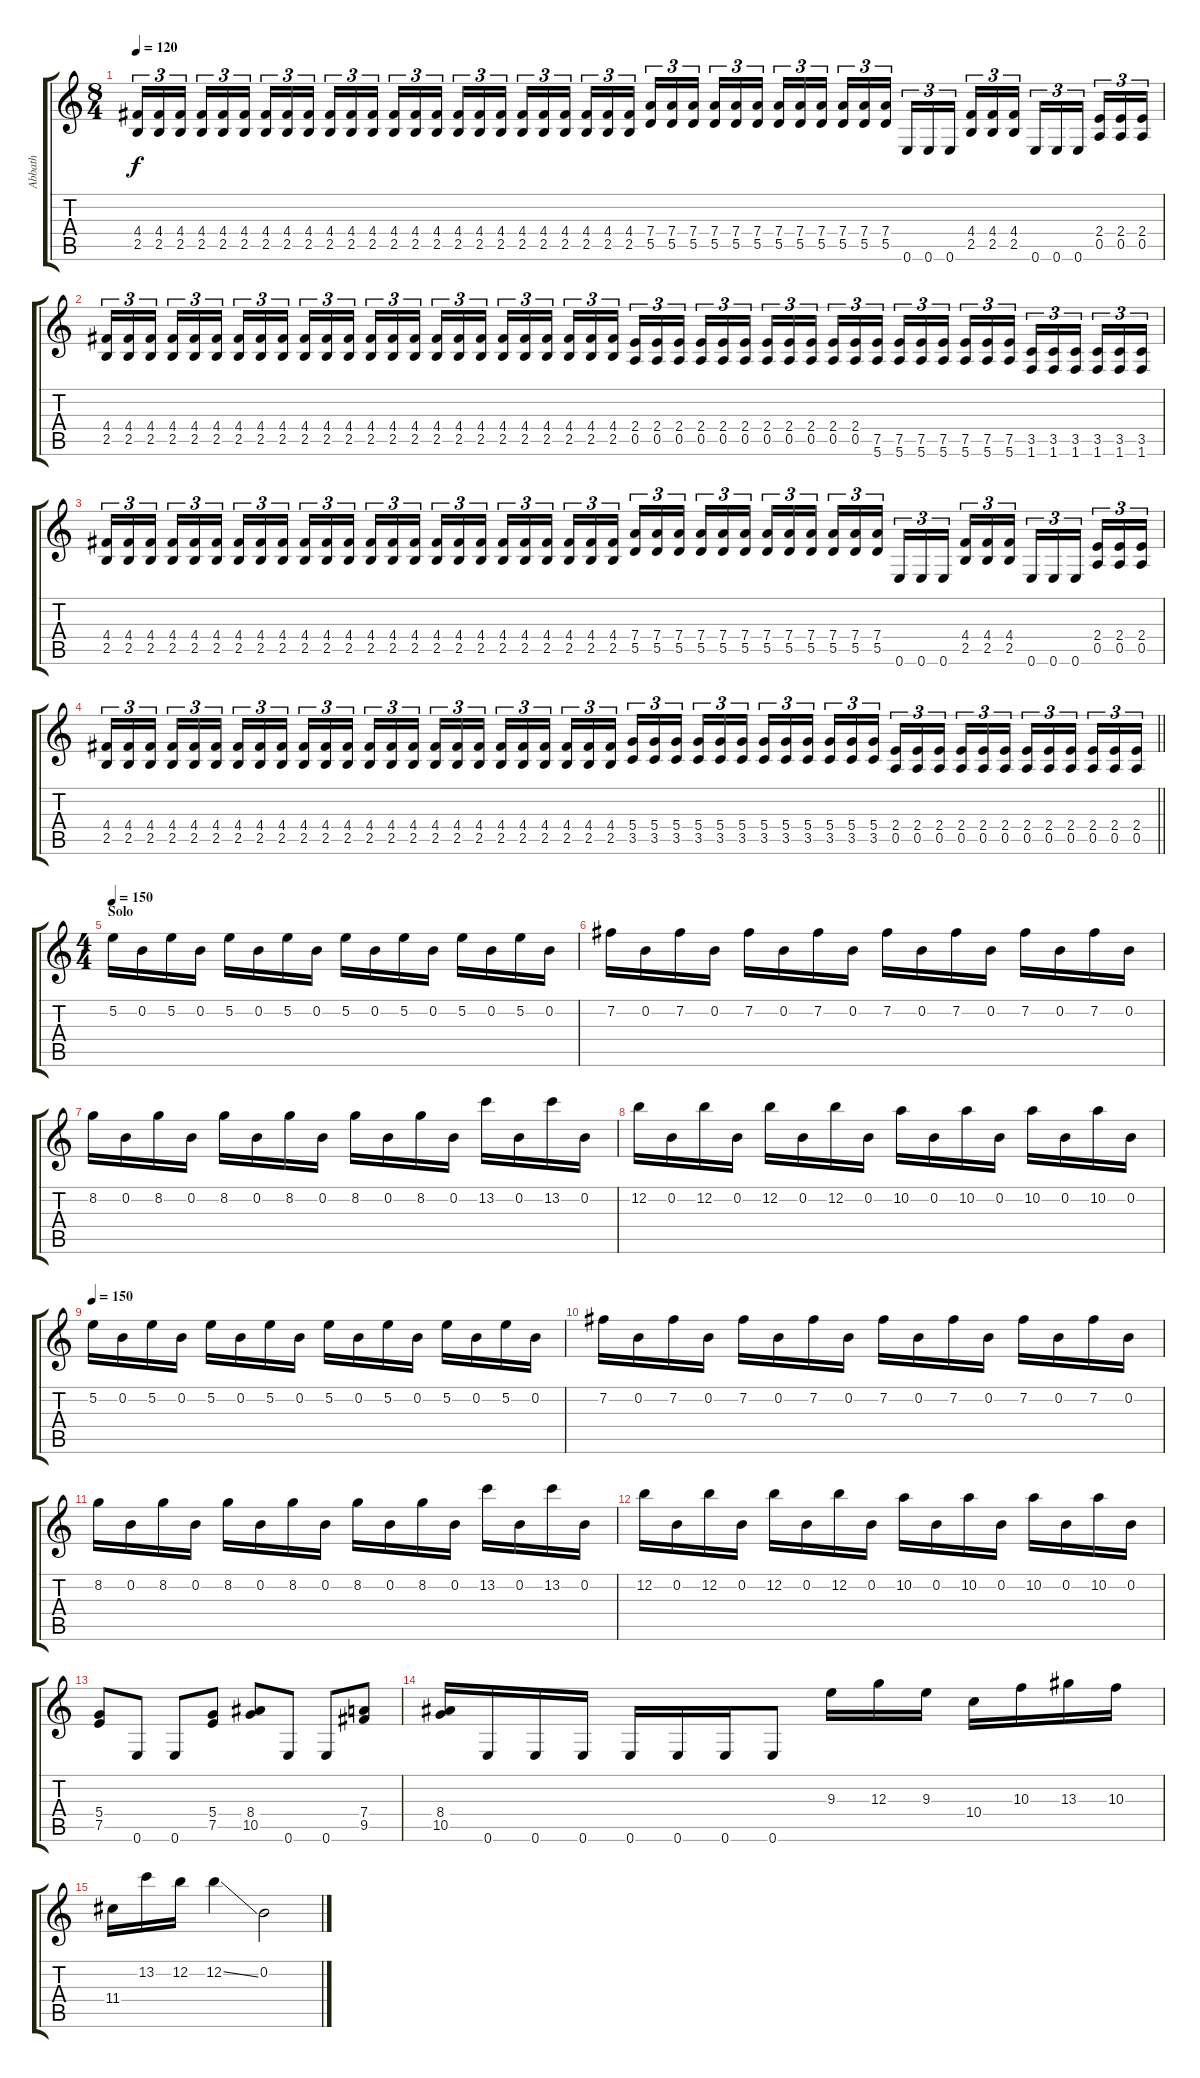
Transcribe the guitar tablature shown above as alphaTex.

\track ("Abbath" "Abbath") {instrument distortionguitar}
\staff {score tabs}
\tuning (E4 B3 G3 D3 A2 E2) {hide}
\ts (8 4)
\tempo 120
\clef g2
\ks c
(4.4 2.5).16{tu (3 2) dy f} (4.4 2.5).16{tu (3 2)} (4.4 2.5).16{tu (3 2) beam splitsecondary} (4.4 2.5).16{tu (3 2)} (4.4 2.5).16{tu (3 2)} (4.4 2.5).16{tu (3 2)} (4.4 2.5).16{tu (3 2)} (4.4 2.5).16{tu (3 2)} (4.4 2.5).16{tu (3 2) beam splitsecondary} (4.4 2.5).16{tu (3 2)} (4.4 2.5).16{tu (3 2)} (4.4 2.5).16{tu (3 2)} (4.4 2.5).16{tu (3 2)} (4.4 2.5).16{tu (3 2)} (4.4 2.5).16{tu (3 2) beam splitsecondary} (4.4 2.5).16{tu (3 2)} (4.4 2.5).16{tu (3 2)} (4.4 2.5).16{tu (3 2)} (4.4 2.5).16{tu (3 2)} (4.4 2.5).16{tu (3 2)} (4.4 2.5).16{tu (3 2) beam splitsecondary} (4.4 2.5).16{tu (3 2)} (4.4 2.5).16{tu (3 2)} (4.4 2.5).16{tu (3 2)} (7.4 5.5).16{tu (3 2)} (7.4 5.5).16{tu (3 2)} (7.4 5.5).16{tu (3 2) beam splitsecondary} (7.4 5.5).16{tu (3 2)} (7.4 5.5).16{tu (3 2)} (7.4 5.5).16{tu (3 2)} (7.4 5.5).16{tu (3 2)} (7.4 5.5).16{tu (3 2)} (7.4 5.5).16{tu (3 2) beam splitsecondary} (7.4 5.5).16{tu (3 2)} (7.4 5.5).16{tu (3 2)} (7.4 5.5).16{tu (3 2)} 0.6.16{tu (3 2)} 0.6.16{tu (3 2)} 0.6.16{tu (3 2) beam splitsecondary} (4.4 2.5).16{tu (3 2)} (4.4 2.5).16{tu (3 2)} (4.4 2.5).16{tu (3 2)} 0.6.16{tu (3 2)} 0.6.16{tu (3 2)} 0.6.16{tu (3 2) beam splitsecondary} (2.4 0.5).16{tu (3 2)} (2.4 0.5).16{tu (3 2)} (2.4 0.5).16{tu (3 2)} |
(4.4 2.5).16{tu (3 2)} (4.4 2.5).16{tu (3 2)} (4.4 2.5).16{tu (3 2) beam splitsecondary} (4.4 2.5).16{tu (3 2)} (4.4 2.5).16{tu (3 2)} (4.4 2.5).16{tu (3 2)} (4.4 2.5).16{tu (3 2)} (4.4 2.5).16{tu (3 2)} (4.4 2.5).16{tu (3 2) beam splitsecondary} (4.4 2.5).16{tu (3 2)} (4.4 2.5).16{tu (3 2)} (4.4 2.5).16{tu (3 2)} (4.4 2.5).16{tu (3 2)} (4.4 2.5).16{tu (3 2)} (4.4 2.5).16{tu (3 2) beam splitsecondary} (4.4 2.5).16{tu (3 2)} (4.4 2.5).16{tu (3 2)} (4.4 2.5).16{tu (3 2)} (4.4 2.5).16{tu (3 2)} (4.4 2.5).16{tu (3 2)} (4.4 2.5).16{tu (3 2) beam splitsecondary} (4.4 2.5).16{tu (3 2)} (4.4 2.5).16{tu (3 2)} (4.4 2.5).16{tu (3 2)} (2.4 0.5).16{tu (3 2)} (2.4 0.5).16{tu (3 2)} (2.4 0.5).16{tu (3 2) beam splitsecondary} (2.4 0.5).16{tu (3 2)} (2.4 0.5).16{tu (3 2)} (2.4 0.5).16{tu (3 2)} (2.4 0.5).16{tu (3 2)} (2.4 0.5).16{tu (3 2)} (2.4 0.5).16{tu (3 2) beam splitsecondary} (2.4 0.5).16{tu (3 2)} (2.4 0.5).16{tu (3 2)} (7.5 5.6).16{tu (3 2)} (7.5 5.6).16{tu (3 2)} (7.5 5.6).16{tu (3 2)} (7.5 5.6).16{tu (3 2) beam splitsecondary} (7.5 5.6).16{tu (3 2)} (7.5 5.6).16{tu (3 2)} (7.5 5.6).16{tu (3 2)} (3.5 1.6).16{tu (3 2)} (3.5 1.6).16{tu (3 2)} (3.5 1.6).16{tu (3 2) beam splitsecondary} (3.5 1.6).16{tu (3 2)} (3.5 1.6).16{tu (3 2)} (3.5 1.6).16{tu (3 2)} |
(4.4 2.5).16{tu (3 2)} (4.4 2.5).16{tu (3 2)} (4.4 2.5).16{tu (3 2) beam splitsecondary} (4.4 2.5).16{tu (3 2)} (4.4 2.5).16{tu (3 2)} (4.4 2.5).16{tu (3 2)} (4.4 2.5).16{tu (3 2)} (4.4 2.5).16{tu (3 2)} (4.4 2.5).16{tu (3 2) beam splitsecondary} (4.4 2.5).16{tu (3 2)} (4.4 2.5).16{tu (3 2)} (4.4 2.5).16{tu (3 2)} (4.4 2.5).16{tu (3 2)} (4.4 2.5).16{tu (3 2)} (4.4 2.5).16{tu (3 2) beam splitsecondary} (4.4 2.5).16{tu (3 2)} (4.4 2.5).16{tu (3 2)} (4.4 2.5).16{tu (3 2)} (4.4 2.5).16{tu (3 2)} (4.4 2.5).16{tu (3 2)} (4.4 2.5).16{tu (3 2) beam splitsecondary} (4.4 2.5).16{tu (3 2)} (4.4 2.5).16{tu (3 2)} (4.4 2.5).16{tu (3 2)} (7.4 5.5).16{tu (3 2)} (7.4 5.5).16{tu (3 2)} (7.4 5.5).16{tu (3 2) beam splitsecondary} (7.4 5.5).16{tu (3 2)} (7.4 5.5).16{tu (3 2)} (7.4 5.5).16{tu (3 2)} (7.4 5.5).16{tu (3 2)} (7.4 5.5).16{tu (3 2)} (7.4 5.5).16{tu (3 2) beam splitsecondary} (7.4 5.5).16{tu (3 2)} (7.4 5.5).16{tu (3 2)} (7.4 5.5).16{tu (3 2)} 0.6.16{tu (3 2)} 0.6.16{tu (3 2)} 0.6.16{tu (3 2) beam splitsecondary} (4.4 2.5).16{tu (3 2)} (4.4 2.5).16{tu (3 2)} (4.4 2.5).16{tu (3 2)} 0.6.16{tu (3 2)} 0.6.16{tu (3 2)} 0.6.16{tu (3 2) beam splitsecondary} (2.4 0.5).16{tu (3 2)} (2.4 0.5).16{tu (3 2)} (2.4 0.5).16{tu (3 2)} |
\barLineRight lightlight
(4.4 2.5).16{tu (3 2)} (4.4 2.5).16{tu (3 2)} (4.4 2.5).16{tu (3 2) beam splitsecondary} (4.4 2.5).16{tu (3 2)} (4.4 2.5).16{tu (3 2)} (4.4 2.5).16{tu (3 2)} (4.4 2.5).16{tu (3 2)} (4.4 2.5).16{tu (3 2)} (4.4 2.5).16{tu (3 2) beam splitsecondary} (4.4 2.5).16{tu (3 2)} (4.4 2.5).16{tu (3 2)} (4.4 2.5).16{tu (3 2)} (4.4 2.5).16{tu (3 2)} (4.4 2.5).16{tu (3 2)} (4.4 2.5).16{tu (3 2) beam splitsecondary} (4.4 2.5).16{tu (3 2)} (4.4 2.5).16{tu (3 2)} (4.4 2.5).16{tu (3 2)} (4.4 2.5).16{tu (3 2)} (4.4 2.5).16{tu (3 2)} (4.4 2.5).16{tu (3 2) beam splitsecondary} (4.4 2.5).16{tu (3 2)} (4.4 2.5).16{tu (3 2)} (4.4 2.5).16{tu (3 2)} (5.4 3.5).16{tu (3 2)} (5.4 3.5).16{tu (3 2)} (5.4 3.5).16{tu (3 2) beam splitsecondary} (5.4 3.5).16{tu (3 2)} (5.4 3.5).16{tu (3 2)} (5.4 3.5).16{tu (3 2)} (5.4 3.5).16{tu (3 2)} (5.4 3.5).16{tu (3 2)} (5.4 3.5).16{tu (3 2) beam splitsecondary} (5.4 3.5).16{tu (3 2)} (5.4 3.5).16{tu (3 2)} (5.4 3.5).16{tu (3 2)} (2.4 0.5).16{tu (3 2)} (2.4 0.5).16{tu (3 2)} (2.4 0.5).16{tu (3 2) beam splitsecondary} (2.4 0.5).16{tu (3 2)} (2.4 0.5).16{tu (3 2)} (2.4 0.5).16{tu (3 2)} (2.4 0.5).16{tu (3 2)} (2.4 0.5).16{tu (3 2)} (2.4 0.5).16{tu (3 2) beam splitsecondary} (2.4 0.5).16{tu (3 2)} (2.4 0.5).16{tu (3 2)} (2.4 0.5).16{tu (3 2)} |
\ts (4 4)
\section ("" "Solo ")
\tempo 150
5.2.16 0.2.16 5.2.16 0.2.16 5.2.16 0.2.16 5.2.16 0.2.16 5.2.16 0.2.16 5.2.16 0.2.16 5.2.16 0.2.16 5.2.16 0.2.16 |
7.2.16 0.2.16 7.2.16 0.2.16 7.2.16 0.2.16 7.2.16 0.2.16 7.2.16 0.2.16 7.2.16 0.2.16 7.2.16 0.2.16 7.2.16 0.2.16 |
8.2.16 0.2.16 8.2.16 0.2.16 8.2.16 0.2.16 8.2.16 0.2.16 8.2.16 0.2.16 8.2.16 0.2.16 13.2.16 0.2.16 13.2.16 0.2.16 |
12.2.16 0.2.16 12.2.16 0.2.16 12.2.16 0.2.16 12.2.16 0.2.16 10.2.16 0.2.16 10.2.16 0.2.16 10.2.16 0.2.16 10.2.16 0.2.16 |
\tempo 150
5.2.16 0.2.16 5.2.16 0.2.16 5.2.16 0.2.16 5.2.16 0.2.16 5.2.16 0.2.16 5.2.16 0.2.16 5.2.16 0.2.16 5.2.16 0.2.16 |
7.2.16 0.2.16 7.2.16 0.2.16 7.2.16 0.2.16 7.2.16 0.2.16 7.2.16 0.2.16 7.2.16 0.2.16 7.2.16 0.2.16 7.2.16 0.2.16 |
8.2.16 0.2.16 8.2.16 0.2.16 8.2.16 0.2.16 8.2.16 0.2.16 8.2.16 0.2.16 8.2.16 0.2.16 13.2.16 0.2.16 13.2.16 0.2.16 |
12.2.16 0.2.16 12.2.16 0.2.16 12.2.16 0.2.16 12.2.16 0.2.16 10.2.16 0.2.16 10.2.16 0.2.16 10.2.16 0.2.16 10.2.16 0.2.16 |
(5.4 7.5).8 0.6.8 0.6.8 (5.4 7.5).8 (8.4 10.5).8 0.6.8 0.6.8 (7.4 9.5).8 |
(8.4 10.5).16 0.6.16 0.6.16 0.6.16 0.6.16 0.6.16 0.6.16 0.6.8 9.3.16 12.3.16 9.3.16 10.4.16 10.3.16 13.3.16 10.3.16 |
11.4.16 13.2.16 12.2.16 12.2{ss}.4 0.2.2
